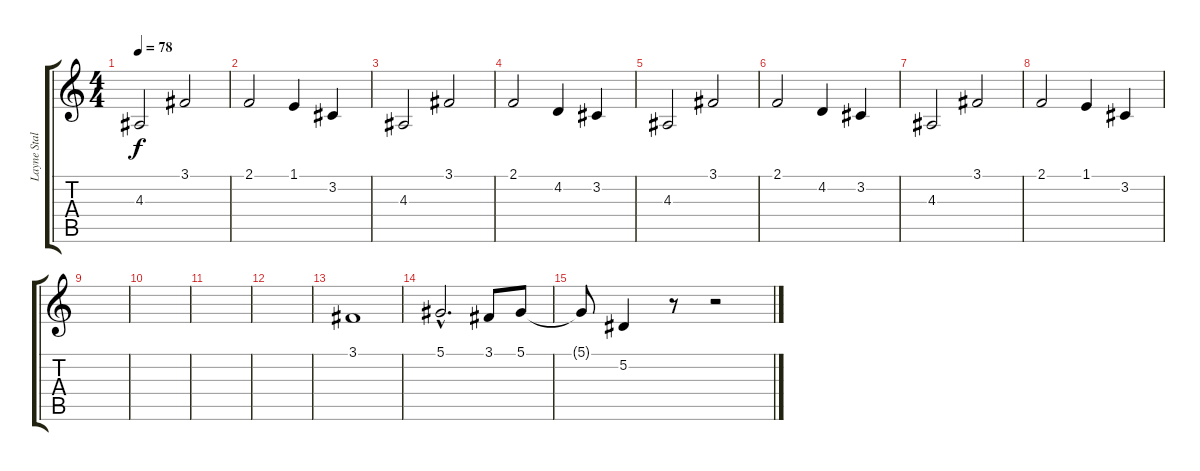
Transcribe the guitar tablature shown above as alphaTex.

\track ("Layne Staley - Lead Vocals" "Layne Stal") {instrument lead1square}
\staff {score tabs}
\tuning (Eb4 Bb3 Gb3 Db3 Ab2 Eb2) {hide}
\ts (4 4)
\tempo 78
\clef g2
\ks c
4.3.2{dy f} 3.1.2 |
2.1.2 1.1.4 3.2.4 |
4.3.2 3.1.2 |
2.1.2 4.2.4 3.2.4 |
4.3.2 3.1.2 |
2.1.2 4.2.4 3.2.4 |
4.3.2 3.1.2 |
2.1.2 1.1.4 3.2.4 |
|
|
|
|
3.1.1 |
5.1{hac}.2{d} 3.1.8 5.1.8 |
5.1{t}.8 5.2.4 r.8 r.2
